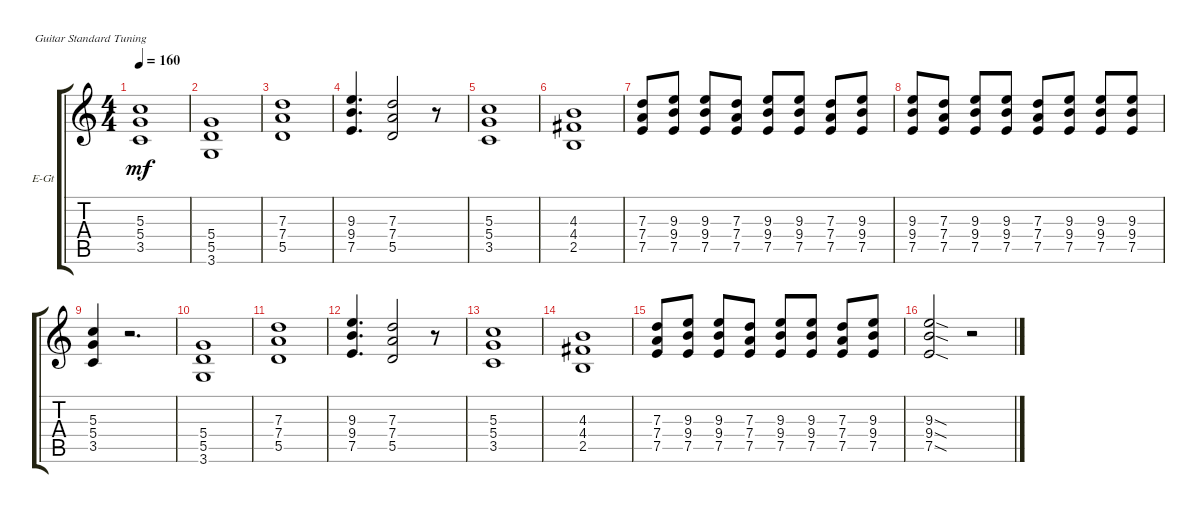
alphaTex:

\defaultSystemsLayout 4
\bracketExtendMode groupsimilarinstruments
\firstSystemTrackNameOrientation horizontal
\otherSystemsTrackNameOrientation horizontal
\track ("Electric Guitar" "E-Gt") {instrument distortionguitar}
\staff {score tabs}
\tuning (E4 B3 G3 D3 A2 E2)
\ts (4 4)
\tempo 160
\clef g2
\ks c
(5.3 5.4 3.5).1{dy mf} |
(5.4 5.5 3.6).1 |
(7.3 7.4 5.5).1 |
(9.3 9.4 7.5).4{d} (7.3 7.4 5.5).2 r.8 |
(5.3 5.4 3.5).1 |
(4.3 4.4 2.5).1 |
(7.3 7.4 7.5).8 (9.3 9.4 7.5).8 (9.3 9.4 7.5).8 (7.3 7.4 7.5).8 (9.3 9.4 7.5).8 (9.3 9.4 7.5).8 (7.3 7.4 7.5).8 (9.3 9.4 7.5).8 |
(9.3 9.4 7.5).8 (7.3 7.4 7.5).8 (9.3 9.4 7.5).8 (9.3 9.4 7.5).8 (7.3 7.4 7.5).8 (9.3 9.4 7.5).8 (9.3 9.4 7.5).8 (9.3 9.4 7.5).8 |
(5.3 5.4 3.5).4 r.2{d} |
(5.4 5.5 3.6).1 |
(7.3 7.4 5.5).1 |
(9.3 9.4 7.5).4{d} (7.3 7.4 5.5).2 r.8 |
(5.3 5.4 3.5).1 |
(4.3 4.4 2.5).1 |
(7.3 7.4 7.5).8 (9.3 9.4 7.5).8 (9.3 9.4 7.5).8 (7.3 7.4 7.5).8 (9.3 9.4 7.5).8 (9.3 9.4 7.5).8 (7.3 7.4 7.5).8 (9.3 9.4 7.5).8 |
(9.3{sod} 9.4{sod} 7.5{sod}).2 r.2
